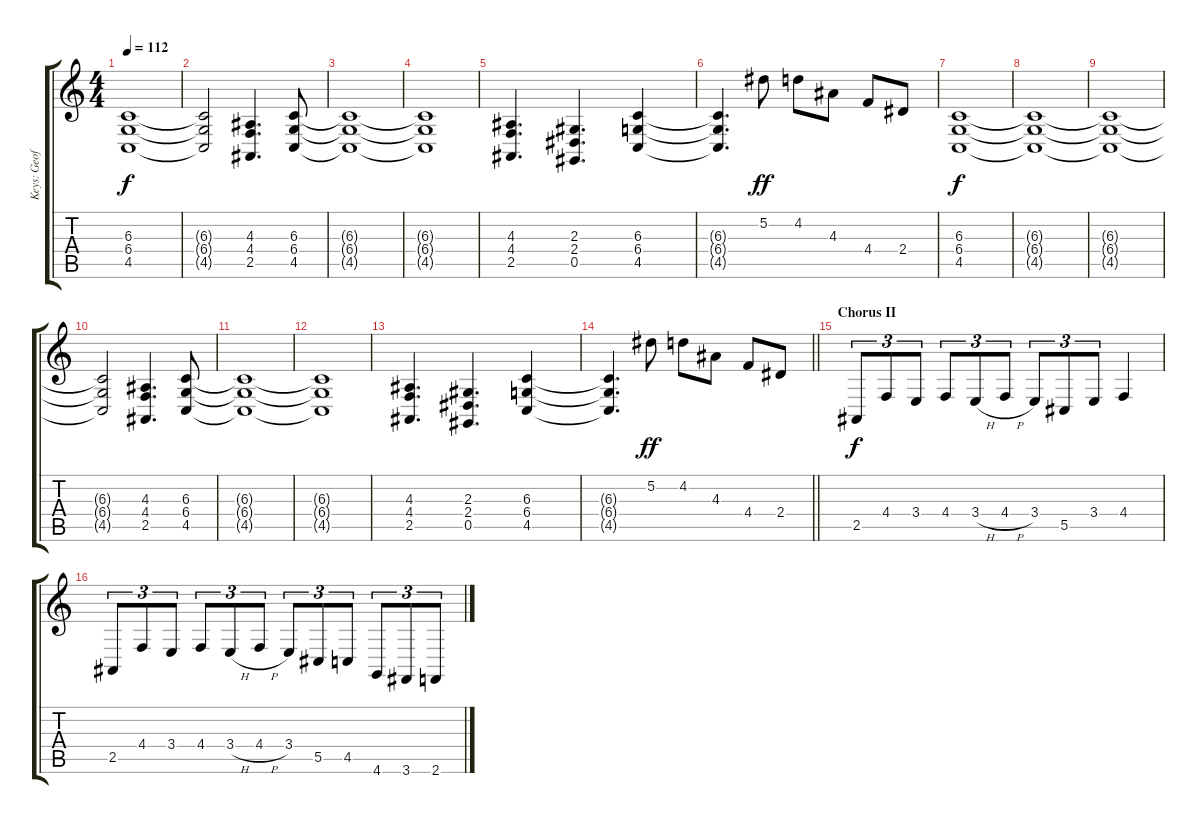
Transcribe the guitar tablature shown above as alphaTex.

\track ("Keys: Geoff" "Keys: Geof") {instrument stringensemble1}
\staff {score tabs}
\tuning (Eb4 Bb3 Gb3 Db3 Ab2 Eb2) {hide}
\ts (4 4)
\tempo 112
\clef g2
\ks c
(6.3{t} 6.4{t} 4.5{t}).1{dy f} |
(6.3{t} 6.4{t} 4.5{t}).2 (4.3 4.4 2.5).4{d} (6.3 6.4 4.5).8 |
(6.3{t} 6.4{t} 4.5{t}).1 |
(6.3{t} 6.4{t} 4.5{t}).1 |
(4.3 4.4 2.5).4{d} (2.3 2.4 0.5).4{d} (6.3 6.4 4.5).4 |
(6.3{t} 6.4{t} 4.5{t}).4{d} 5.2.8{ot 8vb dy ff} 4.2.8{ot 8vb} 4.3.8{ot 8vb} 4.4.8{ot 8vb} 2.4.8{ot 8vb} |
(6.3 6.4 4.5).1{dy f} |
(6.3{t} 6.4{t} 4.5{t}).1 |
(6.3{t} 6.4{t} 4.5{t}).1 |
(6.3{t} 6.4{t} 4.5{t}).2 (4.3 4.4 2.5).4{d} (6.3 6.4 4.5).8 |
(6.3{t} 6.4{t} 4.5{t}).1 |
(6.3{t} 6.4{t} 4.5{t}).1 |
(4.3 4.4 2.5).4{d} (2.3 2.4 0.5).4{d} (6.3 6.4 4.5).4 |
\barLineRight lightlight
(6.3{t} 6.4{t} 4.5{t}).4{d} 5.2.8{ot 8vb dy ff} 4.2.8{ot 8vb} 4.3.8{ot 8vb} 4.4.8{ot 8vb} 2.4.8{ot 8vb} |
\section ("" "Chorus II")
2.5.8{tu (3 2) dy f} 4.4.8{tu (3 2)} 3.4.8{tu (3 2)} 4.4.8{tu (3 2)} 3.4{h}.8{tu (3 2)} 4.4{h}.8{tu (3 2)} 3.4.8{tu (3 2)} 5.5.8{tu (3 2)} 3.4.8{tu (3 2)} 4.4.4 |
2.5.8{tu (3 2)} 4.4.8{tu (3 2)} 3.4.8{tu (3 2)} 4.4.8{tu (3 2)} 3.4{h}.8{tu (3 2)} 4.4{h}.8{tu (3 2)} 3.4.8{tu (3 2)} 5.5.8{tu (3 2)} 4.5.8{tu (3 2)} 4.6.8{tu (3 2)} 3.6.8{tu (3 2)} 2.6.8{tu (3 2)}
